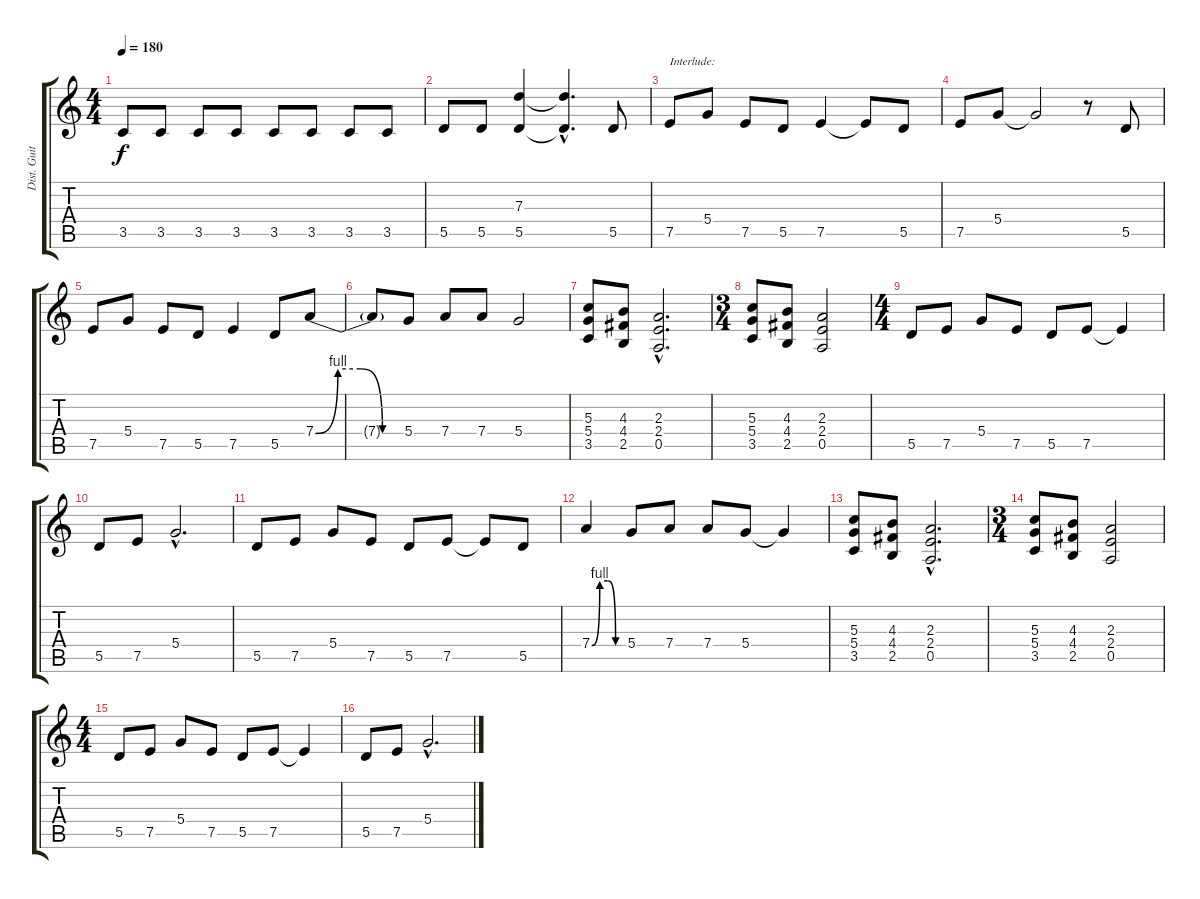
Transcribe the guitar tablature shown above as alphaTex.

\track ("Dist. Guitar 2" "Dist. Guit") {instrument overdrivenguitar}
\staff {score tabs}
\tuning (E4 B3 G3 D3 A2 E2) {hide}
\ts (4 4)
\tempo 180
\clef g2
\ks c
3.5.8{dy f} 3.5.8 3.5.8 3.5.8 3.5.8 3.5.8 3.5.8 3.5.8 |
5.5.8 5.5.8 (7.3 5.5).4 (7.3{hac t} 5.5{hac t}).4{d} 5.5.8 |
7.5.8{txt "Interlude:"} 5.4.8 7.5.8 5.5.8 7.5.4 7.5{t}.8 5.5.8 |
7.5.8 5.4.8 5.4{t}.2 r.8 5.5.8 |
7.5.8 5.4.8 7.5.8 5.5.8 7.5.4 5.5.8 7.4{be (custom 0 0 15 4 30 4 45 0 60 0)}.8 |
7.4{t}.8 5.4.8 7.4.8 7.4.8 5.4.2 |
(5.3 5.4 3.5).8 (4.3 4.4 2.5).8 (2.3{hac} 2.4{hac} 0.5{hac}).2{d} |
\ts (3 4)
(5.3 5.4 3.5).8 (4.3 4.4 2.5).8 (2.3 2.4 0.5).2 |
\ts (4 4)
5.5.8 7.5.8 5.4.8 7.5.8 5.5.8 7.5.8 7.5{t}.4 |
5.5.8 7.5.8 5.4{hac}.2{d} |
5.5.8 7.5.8 5.4.8 7.5.8 5.5.8 7.5.8 7.5{t}.8 5.5.8 |
7.4{be (custom 0 0 15 4 30 4 45 0 60 0)}.4 5.4.8 7.4.8 7.4.8 5.4.8 5.4{t}.4 |
(5.3 5.4 3.5).8 (4.3 4.4 2.5).8 (2.3{hac} 2.4{hac} 0.5{hac}).2{d} |
\ts (3 4)
(5.3 5.4 3.5).8 (4.3 4.4 2.5).8 (2.3 2.4 0.5).2 |
\ts (4 4)
5.5.8 7.5.8 5.4.8 7.5.8 5.5.8 7.5.8 7.5{t}.4 |
5.5.8 7.5.8 5.4{hac}.2{d}
